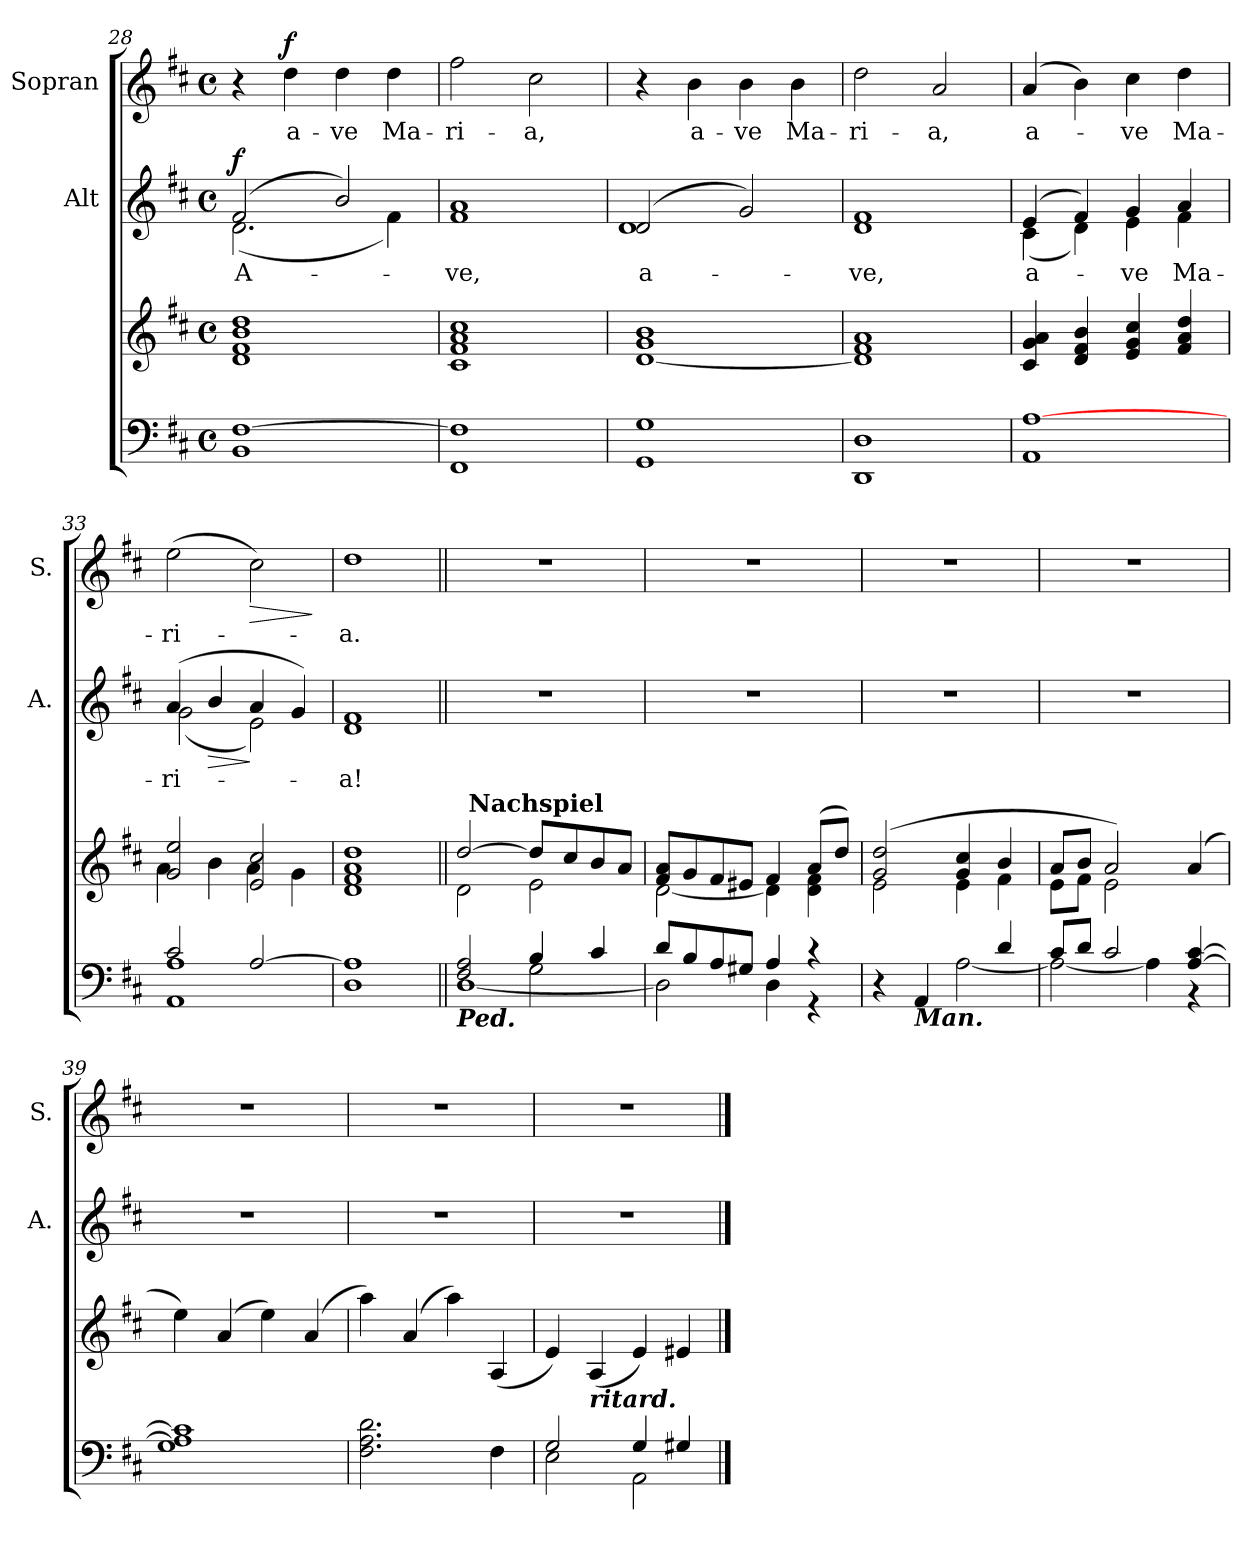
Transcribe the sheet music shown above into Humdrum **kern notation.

**kern	**kern	**kern	**text	**dynam	**kern	**text	**dynam
*part3	*part3	*part2	*part2	*part2	*part1	*part1	*part1
*staff4	*staff3	*staff2	*staff2	*staff2	*staff1	*staff1	*staff1
*	*	*I"Alt	*	*	*I"Sopran	*	*
*	*	*I'A.	*	*	*I'S.	*	*
*clefF4	*clefG2	*clefG2	*	*	*clefG2	*	*
*k[f#c#]	*k[f#c#]	*k[f#c#]	*	*	*k[f#c#]	*	*
*D:	*D:	*D:	*	*	*D:	*	*
*M4/4	*M4/4	*M4/4	*	*	*M4/4	*	*
*met(c)	*met(c)	*met(c)	*	*	*met(c)	*	*
=28	=28	=28	=28	=28	=28	=28	=28
!	!	!	!LO:LY:b	!LO:DY:a	!	!	!
*	*	*^	*	*	*	*	*
1BB [1F#	1d 1f# 1b 1dd	(2f#/	(<2.d\	A-	f	4r	.	.
!	!	!	!	!	!	!	!LO:LY:b	!LO:DY:a
.	.	.	.	.	.	4dd\	a-	f
!	!	!	!	!	!	!	!LO:LY:b	!
.	.	2b/)	.	.	.	4dd\	-ve	.
!	!	!	!	!	!	!	!LO:LY:b	!
.	.	.	4f#\)	.	.	4dd\	Ma-	.
=29	=29	=29	=29	=29	=29	=29	=29	=29
!	!	!	!	!LO:LY:b	!	!	!LO:LY:b	!
1FF# 1F#]	1c# 1f# 1a 1cc#	1a	1f#	-ve,	.	2ff#\	-ri-	.
!	!	!	!	!	!	!	!LO:LY:b	!
.	.	.	.	.	.	2cc#\	-a,	.
!!LO:PB:g=z
=30	=30	=30	=30	=30	=30	=30	=30	=30
!	!	!	!	!LO:LY:b	!	!	!	!
1GG 1G	[1d 1g 1b	(2d/	1d	a-	.	4r	.	.
!	!	!	!	!	!	!	!LO:LY:b	!
.	.	.	.	.	.	4b\	a-	.
!	!	!	!	!	!	!	!LO:LY:b	!
.	.	2g/)	.	.	.	4b\	-ve	.
!	!	!	!	!	!	!	!LO:LY:b	!
.	.	.	.	.	.	4b\	Ma-	.
=31	=31	=31	=31	=31	=31	=31	=31	=31
!	!	!	!	!LO:LY:b	!	!	!LO:LY:b	!
1DD 1D	1d] 1f# 1a	1f#	1d	-ve,	.	2dd\	-ri-	.
!	!	!	!	!	!	!	!LO:LY:b	!
.	.	.	.	.	.	2a/	-a,	.
=32	=32	=32	=32	=32	=32	=32	=32	=32
*^	*	*	*	*	*	*	*	*
!	!	!	!	!	!LO:LY:b	!	!	!LO:LY:b	!
[>1A	1AA	4c#/ 4g/ 4a/	(4e/	(<4c#\	a-	.	(4a/	a-	.
.	.	4d/ 4f#/ 4b/	4f#/)	4d\)	.	.	4b\)	.	.
!	!	!	!	!	!LO:LY:b	!	!	!LO:LY:b	!
.	.	4e/ 4g/ 4cc#/	4g/	4e\	-ve	.	4cc#\	-ve	.
!	!	!	!	!	!LO:LY:b	!	!	!LO:LY:b	!
.	.	4f#/ 4a/ 4dd/	4a/	4f#\	Ma-	.	4dd\	Ma-	.
=33	=33	=33	=33	=33	=33	=33	=33	=33	=33
*	*	*^	*	*	*	*	*	*	*
!	!	!	!	!	!	!LO:LY:b	!	!	!LO:LY:b	!
2c#/	1AA 1A	2g/ 2ee/	4a\	(4a/	(<2g\	-ri-	.	(>2ee\	-ri-	.
!	!	!	!	!	!	!	!LO:HP:b	!	!	!
.	.	.	4b\	4b/	.	.	>	.	.	.
!	!	!	!	!	!	!	!	!	!	!LO:HP:b
[>2A/	.	2e/ 2cc#/	4a\	4a/	2e\)	.	]	2cc#\)	.	>
.	.	.	4g\	4g/)	.	.	.	.	.	.
*v	*v	*	*	*v	*v	*	*	*	*	*
*	*v	*v	*	*	*	*	*	*
.	.	.	.	.	.	.	]
=34	=34	=34	=34	=34	=34	=34	=34
*^	*	*	*	*	*	*	*
!	!	!	!	!LO:LY:b	!	!	!LO:LY:b	!
*	*	*	*^	*	*	*	*	*
1A]	1D	1d 1f# 1a 1dd	1f#	1d	-a!	.	1dd	-a.	.
!!LO:LB:g=z
=35||	=35||	=35||	=35||	=35||	=35||	=35||	=35||	=35||	=35||
*	*^	*^	*	*	*	*	*	*	*
!LO:TX:b:Bi:t=Ped.	!	!	!	!	!	!	!	!	!	!	!
*	*	*	*	*^	*v	*v	*	*	*	*	*
2F#/ 2A/	[<1D	2ryy	[>2dd/	2d\	32ryy	1r	.	.	1r	.	.
!	!	!	!	!	!LO:TX:a:B:t=Nachspiel	!	!	!	!	!	!
.	.	.	.	.	2ryy	.	.	.	.	.	.
4B/	.	2G\	8dd/L]	2e\	.	.	.	.	.	.	.
.	.	.	.	.	4...ryy	.	.	.	.	.	.
.	.	.	8cc#/	.	.	.	.	.	.	.	.
4c#/	.	.	8b/	.	.	.	.	.	.	.	.
.	.	.	8a/J	.	.	.	.	.	.	.	.
*	*v	*v	*	*	*	*	*	*	*	*	*
*	*	*	*v	*v	*	*	*	*	*	*
=36	=36	=36	=36	=36	=36	=36	=36	=36	=36
8d/L	2D\]	8f#/ 8a/L	[<2d\	1r	.	.	1r	.	.
8B/	.	8g/	.	.	.	.	.	.	.
8A/	.	8f#/	.	.	.	.	.	.	.
8G#X/J	.	8e#X/J	.	.	.	.	.	.	.
4A/	4D\	4f#/	4d\]	.	.	.	.	.	.
4r	4r	(>8a/L	4d\ 4f#\	.	.	.	.	.	.
.	.	8dd/J)	.	.	.	.	.	.	.
=37	=37	=37	=37	=37	=37	=37	=37	=37	=37
2.ryy	4r	(2g/ 2dd/	2e\	1r	.	.	1r	.	.
!	!LO:TX:b:Bi:t=Man.	!	!	!	!	!	!	!	!
.	4AA/	.	.	.	.	.	.	.	.
.	[<2A\	4g/ 4cc#/	4e\	.	.	.	.	.	.
4d/	.	4b/	4f#\	.	.	.	.	.	.
!!LO:LB:g=z
=38	=38	=38	=38	=38	=38	=38	=38	=38	=38
8c#/L	2A\_	8a/L	8e\L	1r	.	.	1r	.	.
8d/J	.	8b/J	8f#\J	.	.	.	.	.	.
2c#/	.	2a/)	2e\	.	.	.	.	.	.
.	4A\]	.	.	.	.	.	.	.	.
[>4A/ [>4c#/	4rBB	(4a/	4ryy	.	.	.	.	.	.
*v	*v	*	*	*	*	*	*	*	*
*	*v	*v	*	*	*	*	*	*
=39	=39	=39	=39	=39	=39	=39	=39
1G 1A] 1c#]	4ee\)	1r	.	.	1r	.	.
.	(4a/	.	.	.	.	.	.
.	4ee\)	.	.	.	.	.	.
.	(4a/	.	.	.	.	.	.
=40	=40	=40	=40	=40	=40	=40	=40
2.F#\ 2.A\ 2.d\	4aa\)	1r	.	.	1r	.	.
.	(4a/	.	.	.	.	.	.
.	4aa\)	.	.	.	.	.	.
4F#\	(<4A/	.	.	.	.	.	.
=41	=41	=41	=41	=41	=41	=41	=41
*^	*	*	*	*	*	*	*
2G/	2E\	4e/)	1r	.	.	1r	.	.
!	!	!LO:TX:b:Bi:t=ritard.	!	!	!	!	!	!
.	.	(<4A/	.	.	.	.	.	.
4G/	2AA\	4e/)	.	.	.	.	.	.
4G#X/	.	4e#X/	.	.	.	.	.	.
*v	*v	*	*	*	*	*	*	*
==	==	==	==	==	==	==	==
*-	*-	*-	*-	*-	*-	*-	*-
